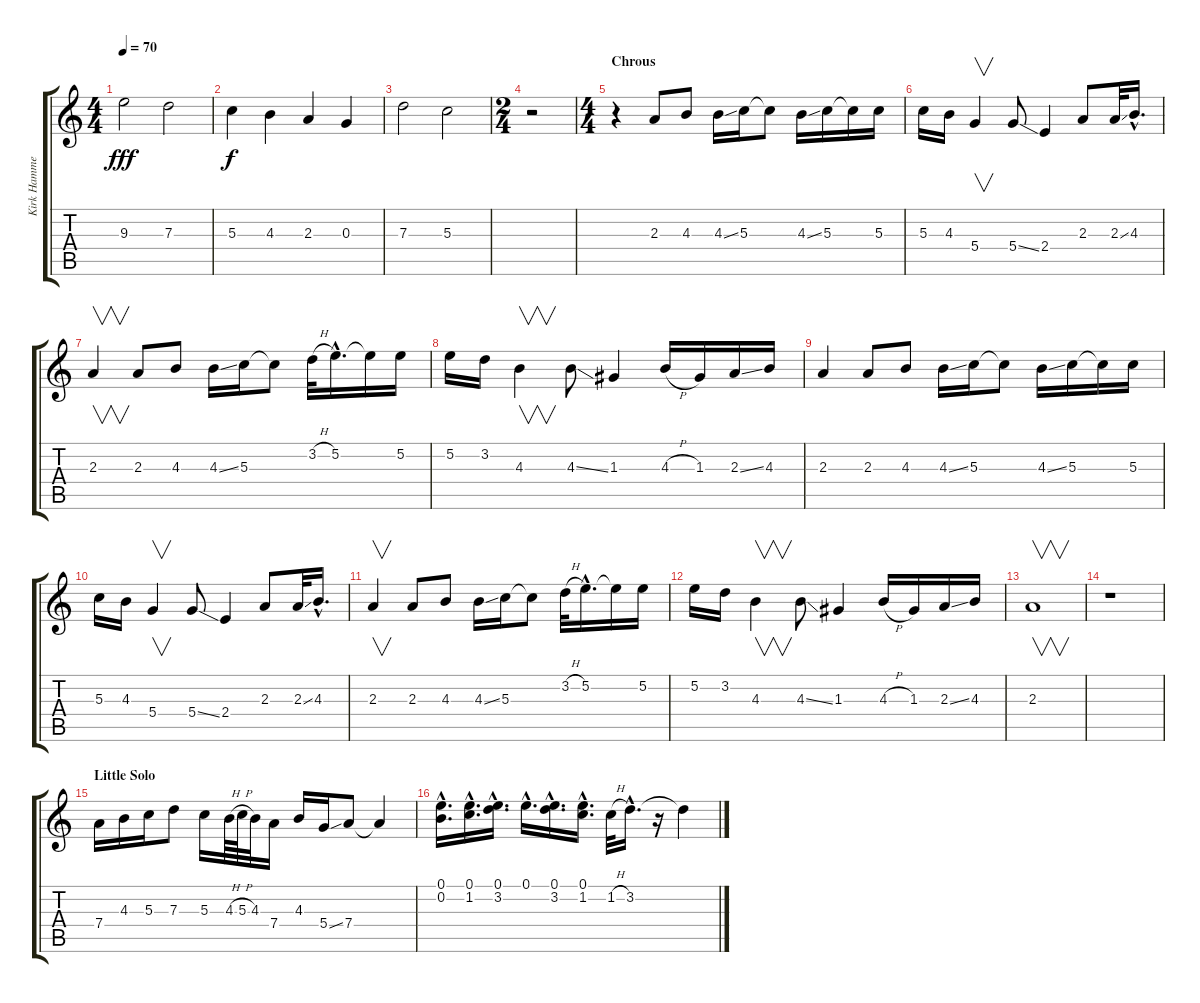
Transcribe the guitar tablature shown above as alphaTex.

\track ("Kirk Hammett (Clean Guitar)" "Kirk Hamme") {instrument electricguitarclean}
\staff {score tabs}
\tuning (E4 B3 G3 D3 A2 E2) {hide}
\ts (4 4)
\tempo 70
\clef g2
\ks c
9.3.2{dy fff} 7.3.2 |
5.3.4{dy f} 4.3.4 2.3.4 0.3.4 |
7.3.2 5.3.2 |
\ts (2 4)
r.2 |
\ts (4 4)
\section ("" "Chrous")
r.4 2.3.8 4.3.8 4.3{ss}.16 5.3.16 5.3{t}.8 4.3{ss}.16 5.3.16 5.3{t}.16 5.3.16 |
5.3.16 4.3.16 5.4.4{v} 5.4{ss}.8 2.4.4 2.3.8 2.3{ss}.32 4.3{hac}.16{d} |
2.3.4{v} 2.3.8 4.3.8 4.3{ss}.16 5.3.16 5.3{t}.8 3.2{h}.32 5.2{hac}.16{d} 5.2{t}.16 5.2.16 |
5.2.16 3.2.16 4.3.4{v} 4.3{ss}.8 1.3.4 4.3{h}.16 1.3.16 2.3{ss}.16 4.3.16 |
2.3.4 2.3.8 4.3.8 4.3{ss}.16 5.3.16 5.3{t}.8 4.3{ss}.16 5.3.16 5.3{t}.16 5.3.16 |
5.3.16 4.3.16 5.4.4{v} 5.4{ss}.8 2.4.4 2.3.8 2.3{ss}.32 4.3{hac}.16{d} |
2.3.4{v} 2.3.8 4.3.8 4.3{ss}.16 5.3.16 5.3{t}.8 3.2{h}.32 5.2{hac}.16{d} 5.2{t}.16 5.2.16 |
5.2.16 3.2.16 4.3.4{v} 4.3{ss}.8 1.3.4 4.3{h}.16 1.3.16 2.3{ss}.16 4.3.16 |
2.3.1{v} |
r.1 |
\section ("" "Little Solo")
7.4.16 4.3.16 5.3.16 7.3.8 5.3.16 4.3{h}.64 5.3{h}.64 4.3.32 7.4.16 4.3.16 5.4{ss}.16 7.4.8 7.4{t}.4 |
(0.1{hac} 0.2{hac}).16{d} (0.1{hac} 1.2{hac}).16{d} (0.1{hac} 3.2{hac}).16{d} 0.1{hac}.16{d} (0.1{hac} 3.2{hac}).16{d} (0.1{hac} 1.2{hac}).16{d} 1.2{h}.32 3.2{hac}.16{d} r.16 3.2{t}.4
